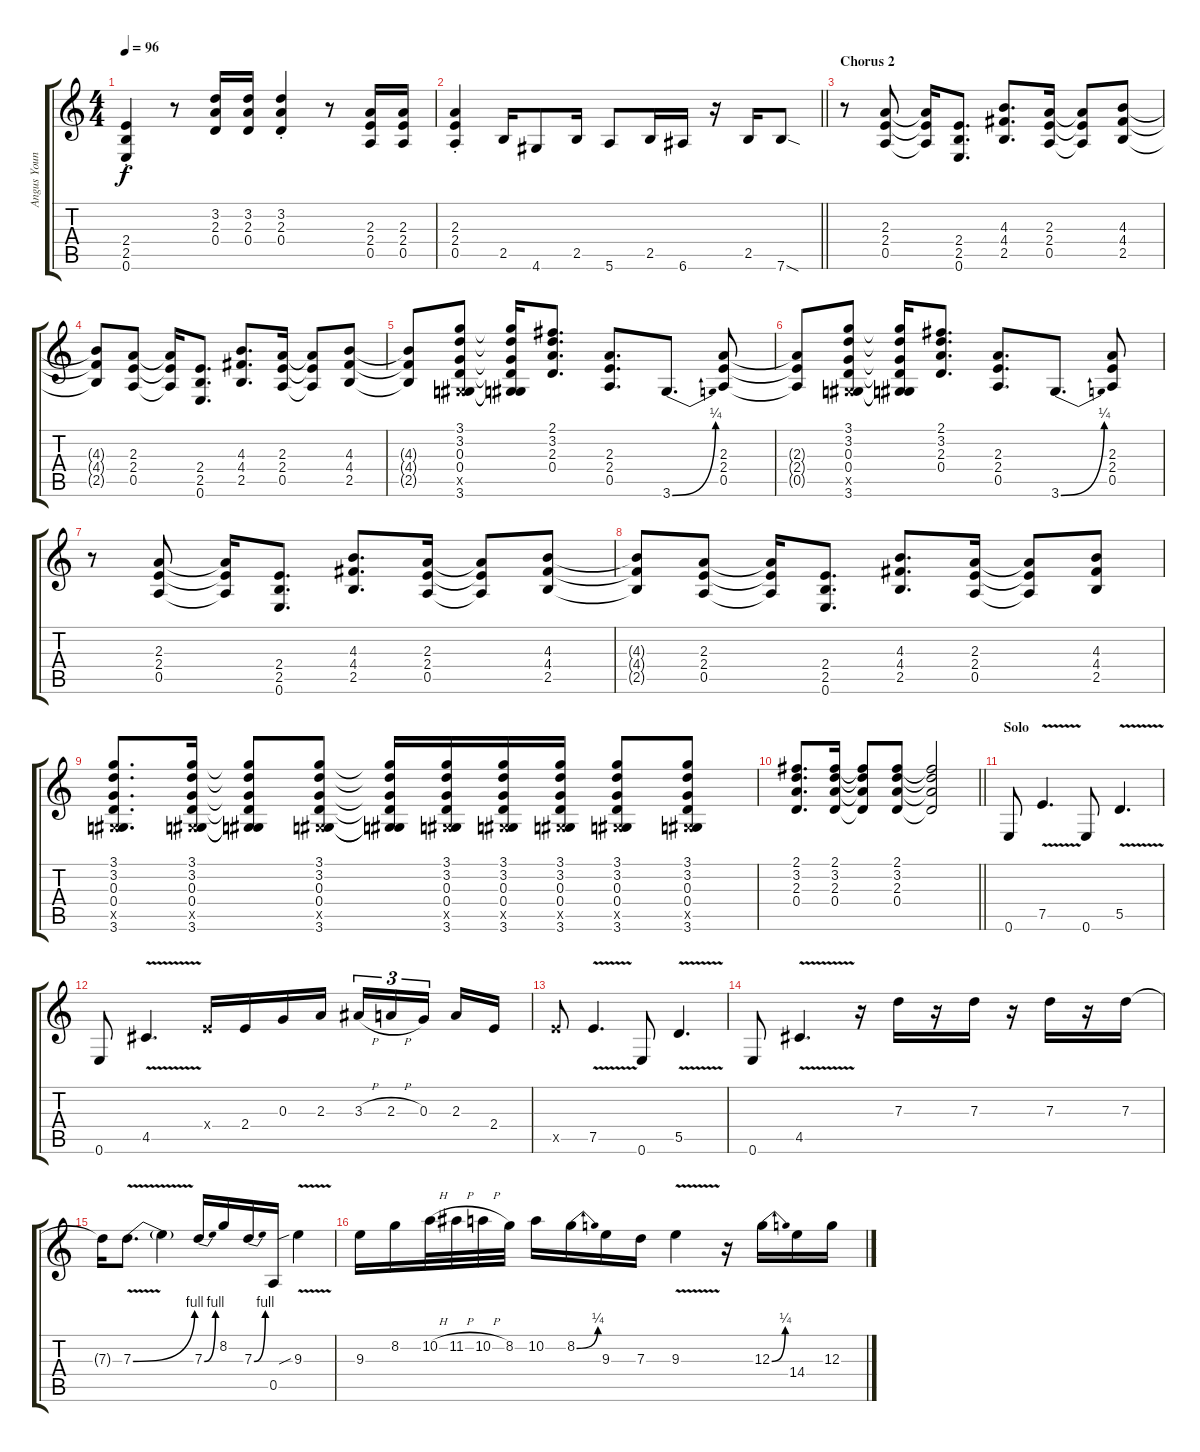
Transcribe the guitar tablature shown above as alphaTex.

\track ("Angus Young" "Angus Youn") {instrument distortionguitar}
\staff {score tabs}
\tuning (E4 B3 G3 D3 A2 E2) {hide}
\ts (4 4)
\tempo 96
\clef g2
\ks c
(2.4{st} 2.5{st} 0.6{st}).4{dy f} r.8 (3.2 2.3 0.4).16 (3.2 2.3 0.4).16 (3.2{st} 2.3{st} 0.4{st}).4 r.8 (2.3 2.4 0.5).16 (2.3 2.4 0.5).16 |
\barLineRight lightlight
(2.3{st} 2.4{st} 0.5{st}).4 2.5.16 4.6.8 2.5.16 5.6.8 2.5.16 6.6.16 r.16 2.5.16 7.6{sod}.8 |
\section ("" "Chorus 2")
r.8 (2.3 2.4 0.5).8 (2.3{t} 2.4{t} 0.5{t}).16 (2.4 2.5 0.6).8{d} (4.3 4.4 2.5).8{d} (2.3 2.4 0.5).16 (2.3{t} 2.4{t} 0.5{t}).8 (4.3 4.4 2.5).8 |
(4.3{t} 4.4{t} 2.5{t}).8 (2.3 2.4 0.5).8 (2.3{t} 2.4{t} 0.5{t}).16 (2.4 2.5 0.6).8{d} (4.3 4.4 2.5).8{d} (2.3 2.4 0.5).16 (2.3{t} 2.4{t} 0.5{t}).8 (4.3 4.4 2.5).8 |
(4.3{t} 4.4{t} 2.5{t}).8 (3.1 3.2 0.3 0.4 -1.5{x} 3.6).8 (3.1{t} 3.2{t} 0.3{t} 0.4{t} -1.5{t} 3.6{t}).16 (2.1 3.2 2.3 0.4).8{d} (2.3 2.4 0.5).8{d} 3.6{be (bend 0 0 60 1)}.8{d} (2.3 2.4 0.5).8 |
(2.3{t} 2.4{t} 0.5{t}).8 (3.1 3.2 0.3 0.4 -1.5{x} 3.6).8 (3.1{t} 3.2{t} 0.3{t} 0.4{t} -1.5{t} 3.6{t}).16 (2.1 3.2 2.3 0.4).8{d} (2.3 2.4 0.5).8{d} 3.6{be (bend 0 0 60 1)}.8{d} (2.3 2.4 0.5).8 |
r.8 (2.3 2.4 0.5).8 (2.3{t} 2.4{t} 0.5{t}).16 (2.4 2.5 0.6).8{d} (4.3 4.4 2.5).8{d} (2.3 2.4 0.5).16 (2.3{t} 2.4{t} 0.5{t}).8 (4.3 4.4 2.5).8 |
(4.3{t} 4.4{t} 2.5{t}).8 (2.3 2.4 0.5).8 (2.3{t} 2.4{t} 0.5{t}).16 (2.4 2.5 0.6).8{d} (4.3 4.4 2.5).8{d} (2.3 2.4 0.5).16 (2.3{t} 2.4{t} 0.5{t}).8 (4.3 4.4 2.5).8 |
(3.1 3.2 0.3 0.4 -1.5{x} 3.6).8{d} (3.1 3.2 0.3 0.4 -1.5{x} 3.6).16 (3.1{t} 3.2{t} 0.3{t} 0.4{t} -1.5{t} 3.6{t}).8 (3.1 3.2 0.3 0.4 -1.5{x} 3.6).8 (3.1{t} 3.2{t} 0.3{t} 0.4{t} -1.5{t} 3.6{t}).16 (3.1 3.2 0.3 0.4 -1.5{x} 3.6).16 (3.1 3.2 0.3 0.4 -1.5{x} 3.6).16 (3.1 3.2 0.3 0.4 -1.5{x} 3.6).16 (3.1 3.2 0.3 0.4 -1.5{x} 3.6).8 (3.1 3.2 0.3 0.4 -1.5{x} 3.6).8 |
\barLineRight lightlight
(2.1 3.2 2.3 0.4).8{d} (2.1 3.2 2.3 0.4).16 (2.1{t} 3.2{t} 2.3{t} 0.4{t}).8 (2.1 3.2 2.3 0.4).8 (2.1{t} 3.2{t} 2.3{t} 0.4{t}).2 |
\section ("" "Solo")
0.6.8{volume 16} 7.5{v}.4{d} 0.6.8 5.5{v}.4{d} |
0.6.8 4.5{v}.4{d} 2.4{x}.16 2.4.16 0.3.16 2.3.16 3.3{h}.16{tu (3 2)} 2.3{h}.16{tu (3 2)} 0.3.16{tu (3 2) beam splitsecondary} 2.3.16 2.4.16 |
7.5{x}.8 7.5{v}.4{d} 0.6.8 5.5{v}.4{d} |
0.6.8 4.5{v}.4{d} r.16 7.3.16 r.16 7.3.16 r.16 7.3.16 r.16 7.3.16 |
7.3{t}.16 7.3{be (bend 0 0 60 4) v}.8{d} 7.3{t}.4 7.3{be (bend 0 0 60 4)}.16 8.2.16 7.3{be (bend 0 0 60 4)}.16 0.5.16 9.3{v sib}.4 |
9.3.16 8.2.16 10.2{h}.32 11.2{h}.32 10.2{h}.32 8.2.32 10.2.16 8.2{be (bend 0 0 60 1)}.16 9.3.16 7.3.16 9.3{v}.4 r.16 12.3{be (bend 0 0 60 1)}.16 14.4.16 12.3.16
